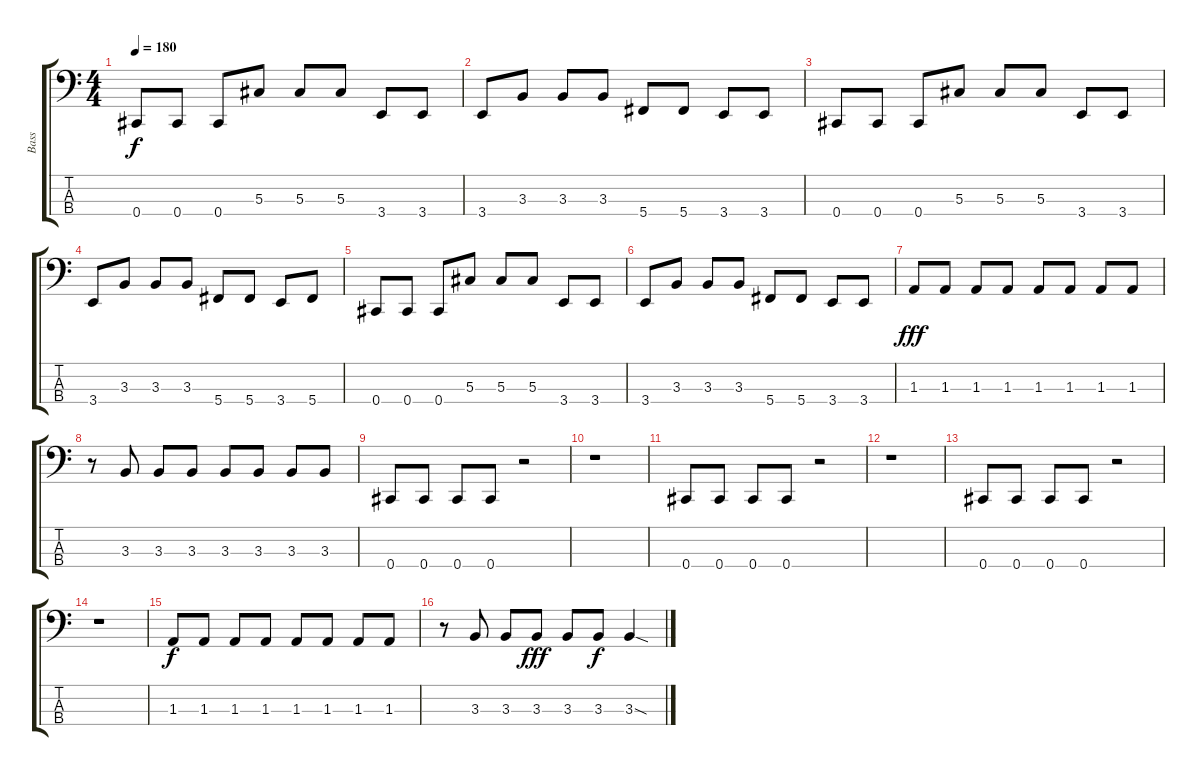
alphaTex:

\track ("Bass" "Bass") {instrument electricbassfinger}
\staff {score tabs}
\tuning (Gb2 Db2 Ab1 Db1) {hide}
\ts (4 4)
\tempo 180
\clef f4
\ks c
0.4.8{dy f} 0.4.8 0.4.8 5.3.8 5.3.8 5.3.8 3.4.8 3.4.8 |
3.4.8 3.3.8 3.3.8 3.3.8 5.4.8 5.4.8 3.4.8 3.4.8 |
0.4.8 0.4.8 0.4.8 5.3.8 5.3.8 5.3.8 3.4.8 3.4.8 |
3.4.8 3.3.8 3.3.8 3.3.8 5.4.8 5.4.8 3.4.8 5.4.8 |
0.4.8 0.4.8 0.4.8 5.3.8 5.3.8 5.3.8 3.4.8 3.4.8 |
3.4.8 3.3.8 3.3.8 3.3.8 5.4.8 5.4.8 3.4.8 3.4.8 |
1.3.8{dy fff} 1.3.8 1.3.8 1.3.8 1.3.8 1.3.8 1.3.8 1.3.8 |
r.8 3.3.8 3.3.8 3.3.8 3.3.8 3.3.8 3.3.8 3.3.8 |
0.4.8 0.4.8 0.4.8 0.4.8 r.2 |
r.1 |
0.4.8 0.4.8 0.4.8 0.4.8 r.2 |
r.1 |
0.4.8 0.4.8 0.4.8 0.4.8 r.2 |
r.1 |
1.3.8{dy f} 1.3.8 1.3.8 1.3.8 1.3.8 1.3.8 1.3.8 1.3.8 |
r.8 3.3.8 3.3.8 3.3.8{dy fff} 3.3.8 3.3.8{dy f} 3.3{sod}.4
